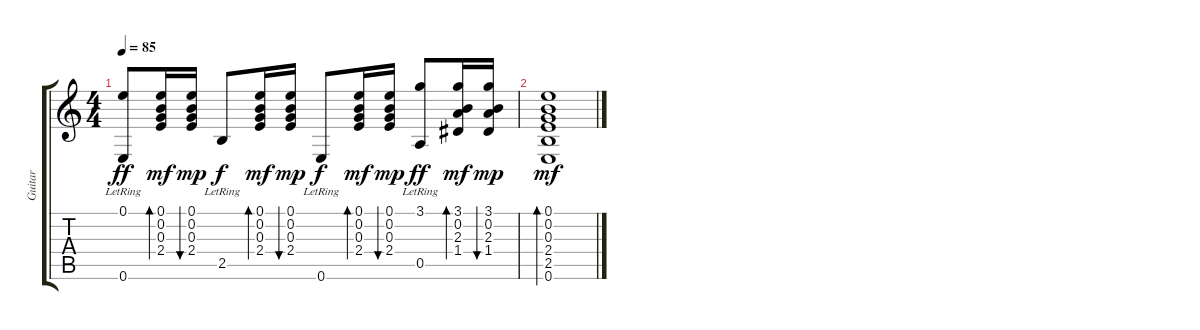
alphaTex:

\track ("Guitar" "Guitar") {instrument acousticguitarnylon}
\staff {score tabs}
\tuning (E4 B3 G3 D3 A2 E2) {hide}
\ts (4 4)
\tempo 85
\clef g2
\ks c
(0.1 0.6{lr}).8{dy ff} (0.1 0.2 0.3 2.4).16{bd 60 dy mf} (0.1 0.2 0.3 2.4).16{bu 60 dy mp} 2.5{lr}.8{dy f} (0.1 0.2 0.3 2.4).16{bd 60 dy mf} (0.1 0.2 0.3 2.4).16{bu 60 dy mp} 0.6{lr}.8{dy f} (0.1 0.2 0.3 2.4).16{bd 60 dy mf} (0.1 0.2 0.3 2.4).16{bu 60 dy mp} (3.1{lr} 0.5).8{dy ff} (3.1 0.2 2.3 1.4).16{bd 60 dy mf} (3.1 0.2 2.3 1.4).16{bu 60 dy mp} |
(0.1 0.2 0.3 2.4 2.5 0.6).1{bd 240 dy mf}
